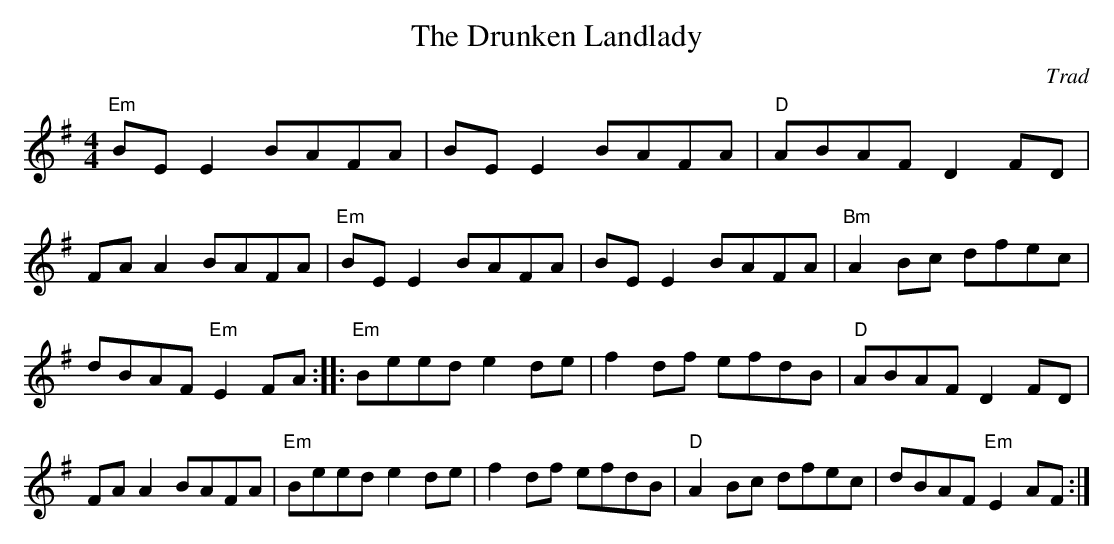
X:1
T:Drunken Landlady, The
C:Trad
M:4/4
E:10
K:Em
"Em"BE E2 BAFA|BE E2 BAFA|"D"ABAF D2FD|FA A2 BAFA|\
"Em"BE E2 BAFA|BE E2 BAFA|"Bm"A2Bc dfec|dBAF "Em"E2FA::\
"Em"Beed e2de|f2df efdB|"D"ABAF D2FD|FA A2 BAFA|\
"Em"Beed e2de|f2df efdB|"D"A2Bc dfec|dBAF "Em"E2AF:|**
